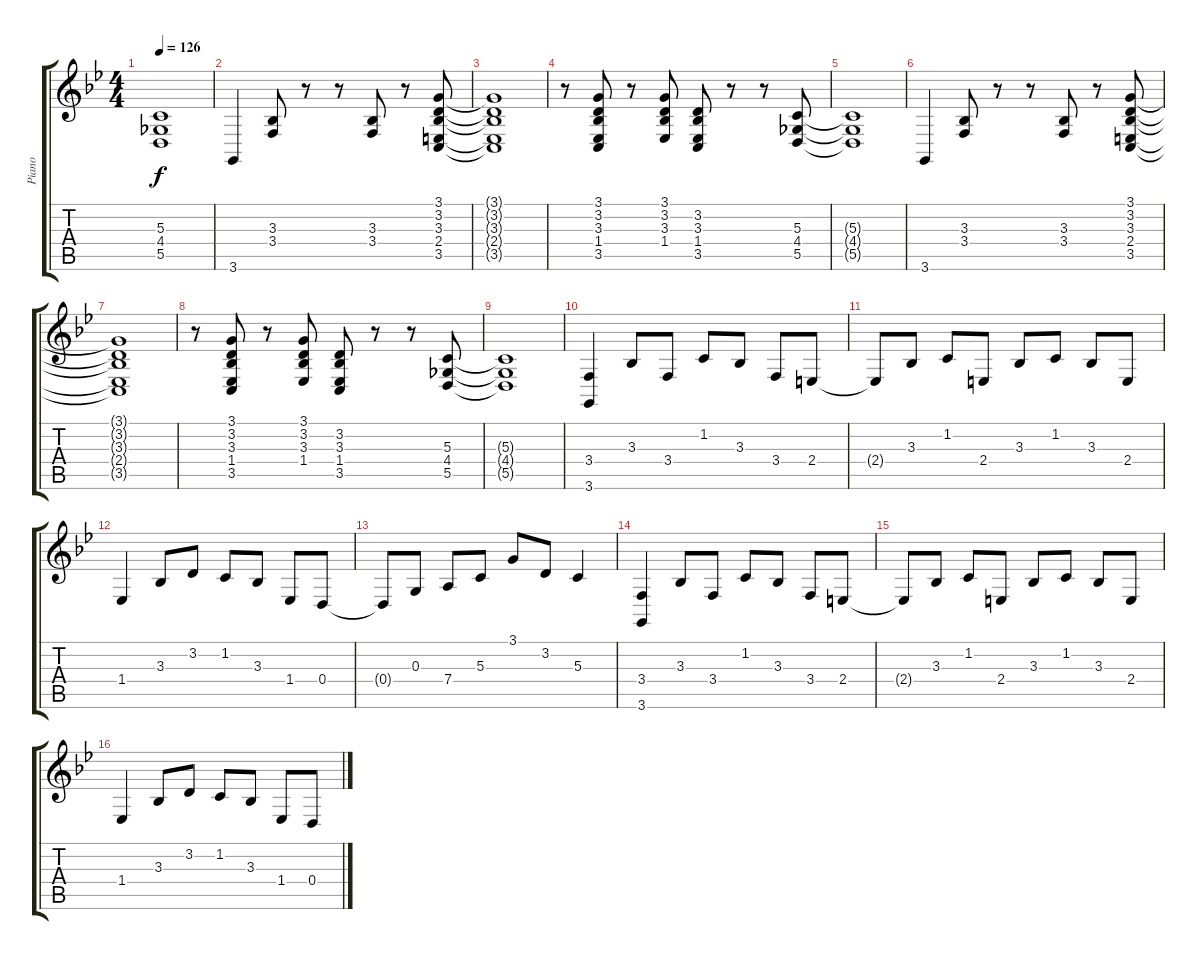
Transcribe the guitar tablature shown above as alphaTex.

\track ("Piano" "Piano") {instrument electricgrandpiano}
\staff {score tabs}
\tuning (E4 B3 G3 D3 A2 E2) {hide}
\ts (4 4)
\tempo 126
\clef g2
\ks bb
(5.3{t} 4.4{t} 5.5{t}).1{dy f} |
3.6.4 (3.3 3.4).8 r.8 r.8 (3.3 3.4).8 r.8 (3.1 3.2 3.3 2.4 3.5).8 |
(3.1{t} 3.2{t} 3.3{t} 2.4{t} 3.5{t}).1 |
r.8 (3.1 3.2 3.3 1.4 3.5).8 r.8 (3.1 3.2 3.3 1.4).8 (3.2 3.3 1.4 3.5).8 r.8 r.8 (5.3 4.4 5.5).8 |
(5.3{t} 4.4{t} 5.5{t}).1 |
3.6.4 (3.3 3.4).8 r.8 r.8 (3.3 3.4).8 r.8 (3.1 3.2 3.3 2.4 3.5).8 |
(3.1{t} 3.2{t} 3.3{t} 2.4{t} 3.5{t}).1 |
r.8 (3.1 3.2 3.3 1.4 3.5).8 r.8 (3.1 3.2 3.3 1.4).8 (3.2 3.3 1.4 3.5).8 r.8 r.8 (5.3 4.4 5.5).8 |
(5.3{t} 4.4{t} 5.5{t}).1 |
(3.4 3.6).4 3.3.8 3.4.8 1.2.8 3.3.8 3.4.8 2.4.8 |
2.4{t}.8 3.3.8 1.2.8 2.4.8 3.3.8 1.2.8 3.3.8 2.4.8 |
1.4.4 3.3.8 3.2.8 1.2.8 3.3.8 1.4.8 0.4.8 |
0.4{t}.8 0.3.8 7.4.8 5.3.8 3.1.8 3.2.8 5.3.4 |
(3.4 3.6).4 3.3.8 3.4.8 1.2.8 3.3.8 3.4.8 2.4.8 |
2.4{t}.8 3.3.8 1.2.8 2.4.8 3.3.8 1.2.8 3.3.8 2.4.8 |
1.4.4 3.3.8 3.2.8 1.2.8 3.3.8 1.4.8 0.4.8
